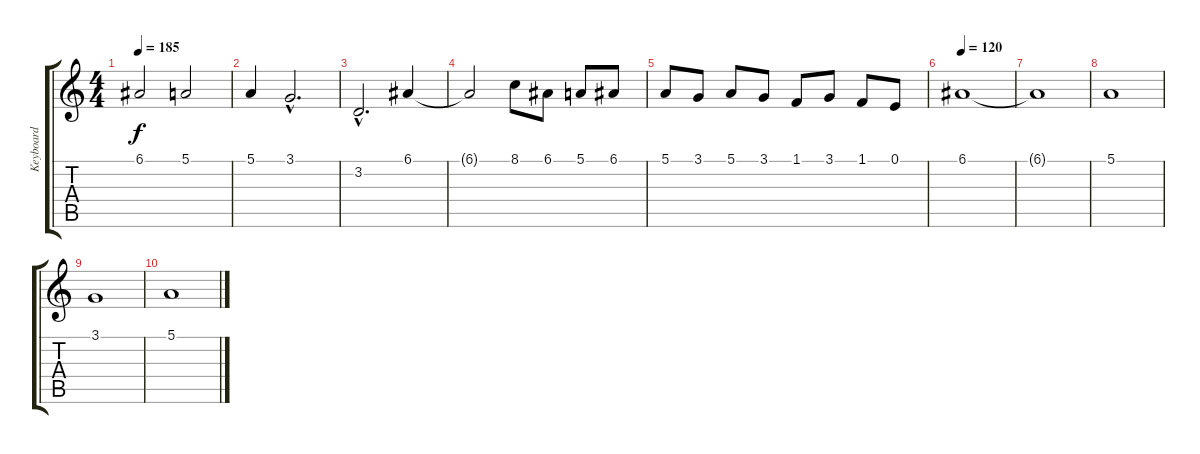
\track ("Keyboard" "Keyboard") {instrument pad4choir}
\staff {score tabs}
\tuning (E4 B3 G3 D3 A2 E2) {hide}
\ts (4 4)
\tempo 185
\clef g2
\ks c
6.1.2{dy f} 5.1.2 |
5.1.4 3.1{hac}.2{d} |
3.2{hac}.2{d} 6.1.4 |
6.1{t}.2 8.1.8 6.1.8 5.1.8 6.1.8 |
5.1.8 3.1.8 5.1.8 3.1.8 1.1.8 3.1.8 1.1.8 0.1.8 |
\tempo 120
6.1.1 |
6.1{t}.1 |
5.1.1 |
3.1.1 |
5.1.1
